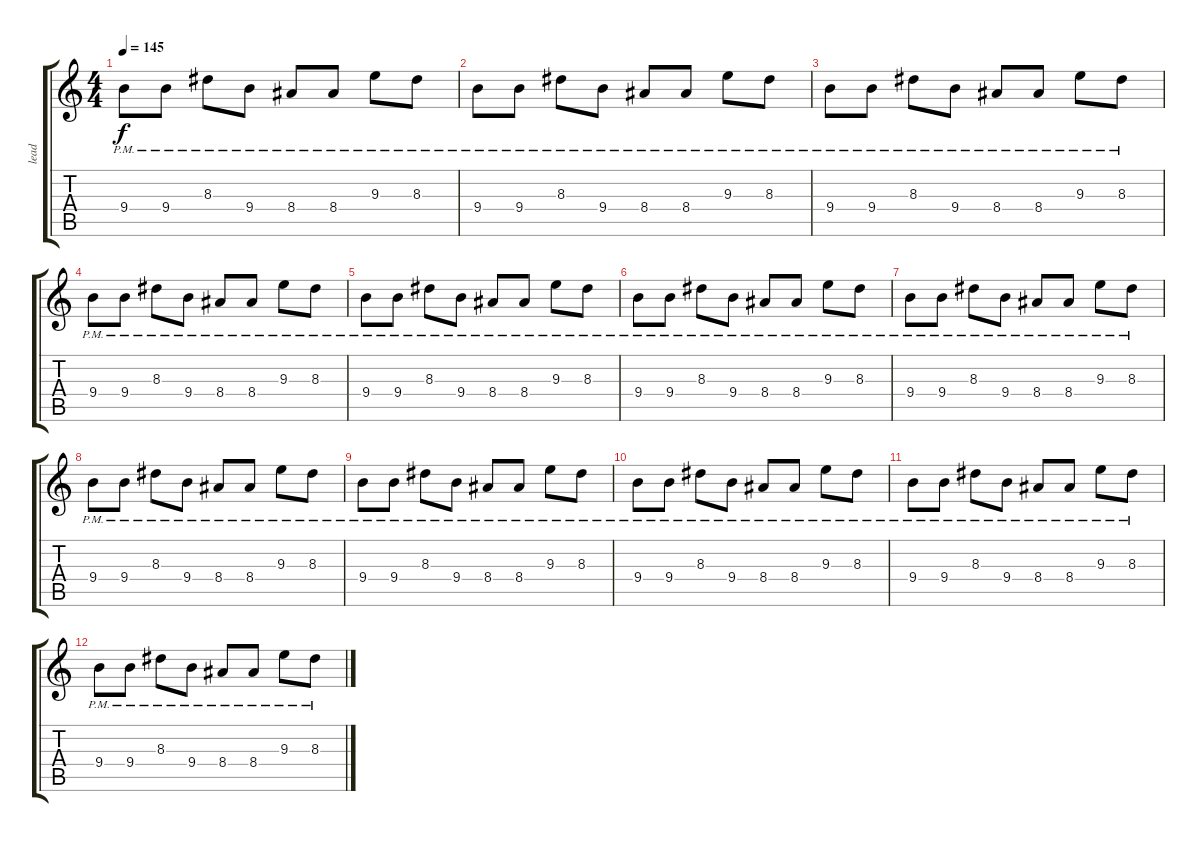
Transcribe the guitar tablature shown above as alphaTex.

\track ("lead" "lead") {instrument electricguitarmuted}
\staff {score tabs}
\tuning (E4 B3 G3 D3 A2 E2) {hide}
\ts (4 4)
\tempo 145
\clef g2
\ks c
9.4{pm}.8{dy f volume 4 instrument electricguitarclean} 9.4{pm}.8 8.3{pm}.8 9.4{pm}.8 8.4{pm}.8 8.4{pm}.8 9.3{pm}.8 8.3{pm}.8 |
9.4{pm}.8{volume 4 instrument electricguitarclean} 9.4{pm}.8 8.3{pm}.8 9.4{pm}.8 8.4{pm}.8 8.4{pm}.8 9.3{pm}.8 8.3{pm}.8 |
9.4{pm}.8{volume 4 instrument electricguitarclean} 9.4{pm}.8 8.3{pm}.8 9.4{pm}.8 8.4{pm}.8 8.4{pm}.8 9.3{pm}.8 8.3{pm}.8 |
9.4{pm}.8{volume 4 instrument electricguitarclean} 9.4{pm}.8 8.3{pm}.8 9.4{pm}.8 8.4{pm}.8 8.4{pm}.8 9.3{pm}.8 8.3{pm}.8 |
9.4{pm}.8{volume 4 instrument electricguitarclean} 9.4{pm}.8 8.3{pm}.8 9.4{pm}.8 8.4{pm}.8 8.4{pm}.8 9.3{pm}.8 8.3{pm}.8 |
9.4{pm}.8{volume 4 instrument electricguitarclean} 9.4{pm}.8 8.3{pm}.8 9.4{pm}.8 8.4{pm}.8 8.4{pm}.8 9.3{pm}.8 8.3{pm}.8 |
9.4{pm}.8{volume 4 instrument electricguitarclean} 9.4{pm}.8 8.3{pm}.8 9.4{pm}.8 8.4{pm}.8 8.4{pm}.8 9.3{pm}.8 8.3{pm}.8 |
9.4{pm}.8{volume 4 instrument electricguitarclean} 9.4{pm}.8 8.3{pm}.8 9.4{pm}.8 8.4{pm}.8 8.4{pm}.8 9.3{pm}.8 8.3{pm}.8 |
9.4{pm}.8{volume 4 instrument electricguitarclean} 9.4{pm}.8 8.3{pm}.8 9.4{pm}.8 8.4{pm}.8 8.4{pm}.8 9.3{pm}.8 8.3{pm}.8 |
9.4{pm}.8{volume 4 instrument electricguitarclean} 9.4{pm}.8 8.3{pm}.8 9.4{pm}.8 8.4{pm}.8 8.4{pm}.8 9.3{pm}.8 8.3{pm}.8 |
9.4{pm}.8{volume 4 instrument electricguitarclean} 9.4{pm}.8 8.3{pm}.8 9.4{pm}.8 8.4{pm}.8 8.4{pm}.8 9.3{pm}.8 8.3{pm}.8 |
9.4{pm}.8{volume 4 instrument electricguitarclean} 9.4{pm}.8 8.3{pm}.8 9.4{pm}.8 8.4{pm}.8 8.4{pm}.8 9.3{pm}.8 8.3{pm}.8
